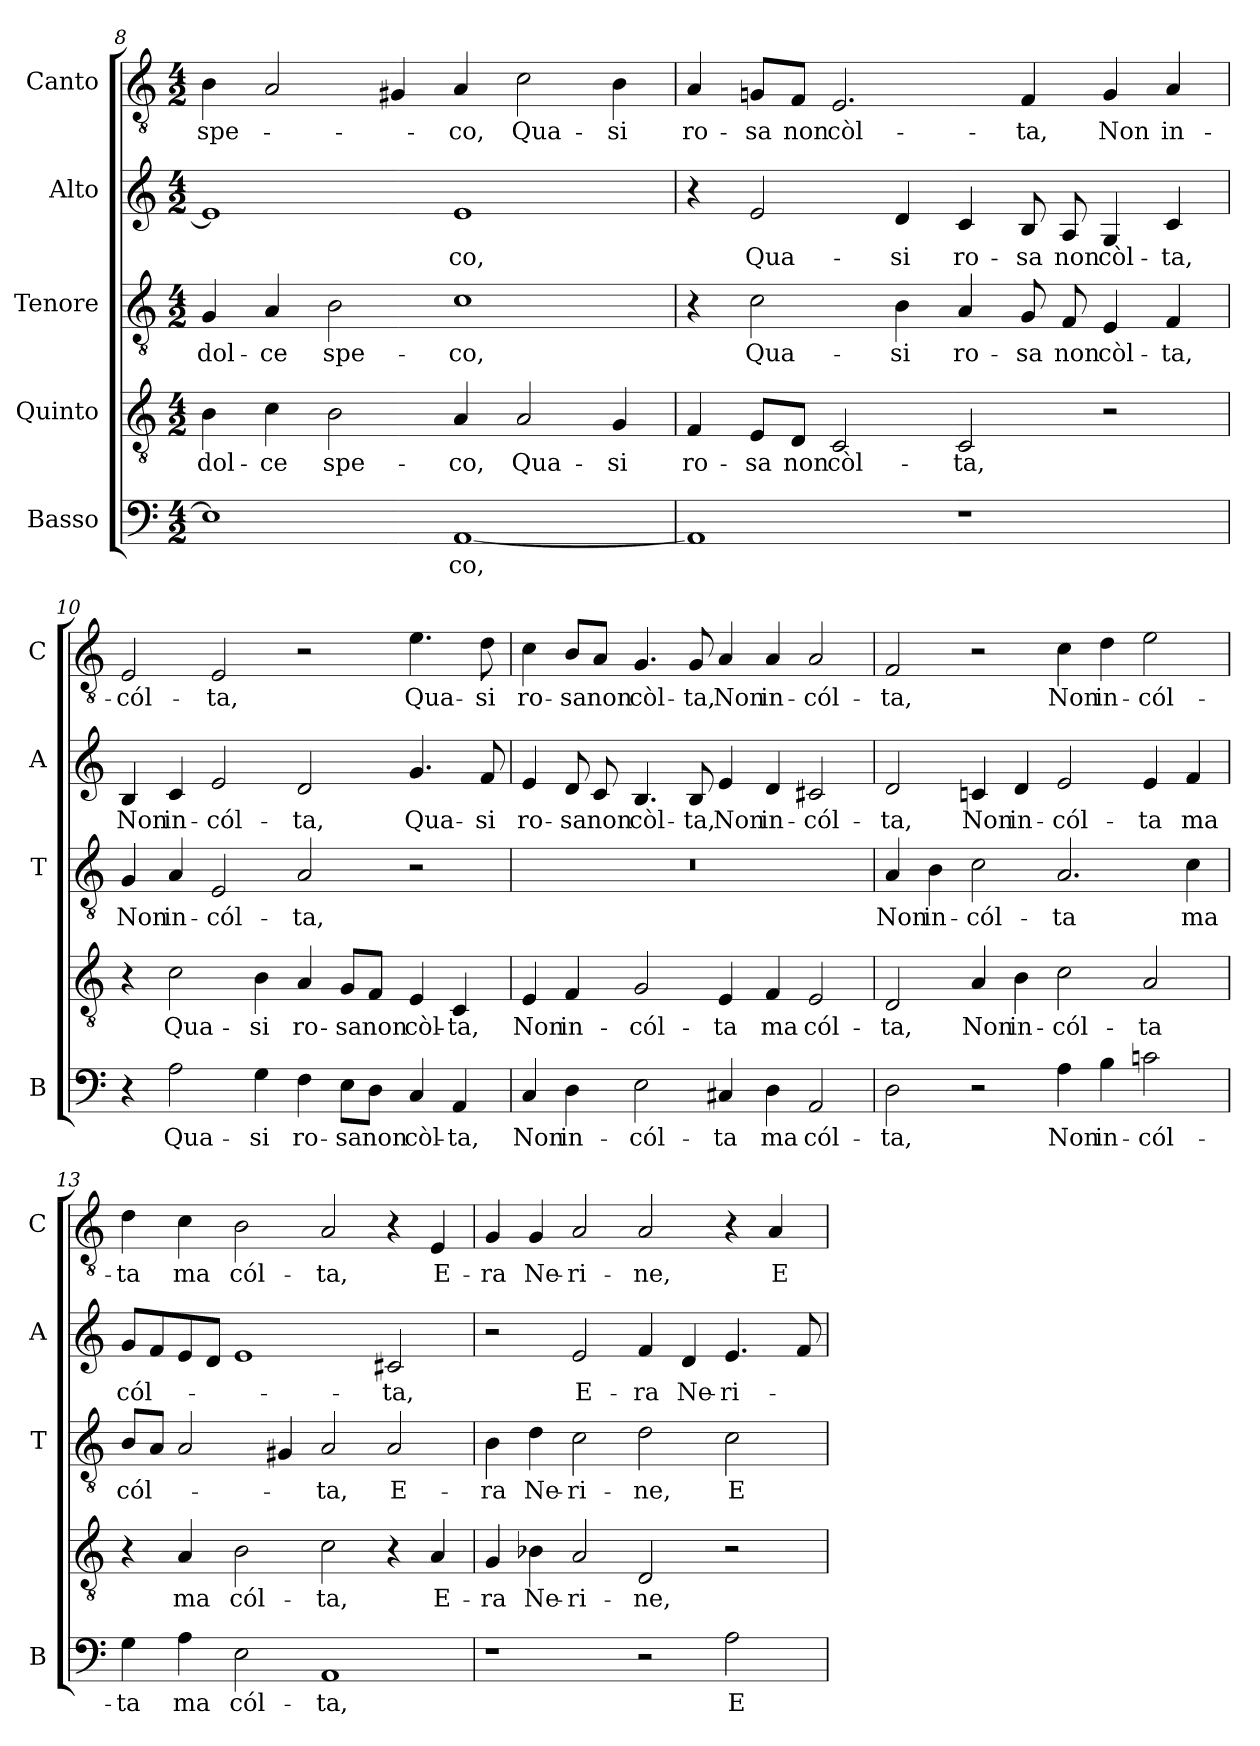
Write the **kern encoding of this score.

**kern	**text	**kern	**text	**kern	**text	**kern	**text	**kern	**text
*part5	*part5	*part4	*part4	*part3	*part3	*part2	*part2	*part1	*part1
*staff5	*staff5	*staff4	*staff4	*staff3	*staff3	*staff2	*staff2	*staff1	*staff1
*I"Basso	*	*I"Quinto	*	*I"Tenore	*	*I"Alto	*	*I"Canto	*
*I'B	*	*	*	*I'T	*	*I'A	*	*I'C	*
*clefF4	*	*clefGv2	*	*clefGv2	*	*clefG2	*	*clefGv2	*
*k[]	*	*k[]	*	*k[]	*	*k[]	*	*k[]	*
*C:	*	*C:	*	*C:	*	*C:	*	*C:	*
*M4/2	*	*M4/2	*	*M4/2	*	*M4/2	*	*M4/2	*
=8	=8	=8	=8	=8	=8	=8	=8	=8	=8
1E]	.	4B	dol-	4G	dol-	1e]	.	4B	spe-
.	.	4c	-ce	4A	-ce	.	.	2A	.
.	.	2B	spe-	2B	spe-	.	.	.	.
.	.	.	.	.	.	.	.	4G#X	.
[1AA	-co,	4A	-co,	1c	-co,	1e	-co,	4A	-co,
.	.	2A	Qua-	.	.	.	.	2c	Qua-
.	.	4G	-si	.	.	.	.	4B	-si
=9	=9	=9	=9	=9	=9	=9	=9	=9	=9
1AA]	.	4F	ro-	4r	.	4r	.	4A	ro-
.	.	8E/L	-sa	2c	Qua-	2e	Qua-	8Gn/L	-sa
.	.	8D/J	non	.	.	.	.	8F/J	non
.	.	2C	còl-	.	.	.	.	2.E	còl-
.	.	.	.	4B	-si	4d	-si	.	.
1r	.	2C	-ta,	4A	ro-	4c	ro-	.	.
.	.	.	.	8G	-sa	8B	-sa	4F	-ta,
.	.	.	.	8F	non	8A	non	.	.
.	.	2r	.	4E	còl-	4G	còl-	4G	Non
.	.	.	.	4F	-ta,	4c	-ta,	4A	in-
=10	=10	=10	=10	=10	=10	=10	=10	=10	=10
4r	.	4r	.	4G	Non	4B	Non	2E	-cól-
2A	Qua-	2c	Qua-	4A	in-	4c	in-	.	.
.	.	.	.	2E	-cól-	2e	-cól-	2E	-ta,
4G	-si	4B	-si	.	.	.	.	.	.
4F	ro-	4A	ro-	2A	-ta,	2d	-ta,	2r	.
8E\L	-sa	8G/L	-sa	.	.	.	.	.	.
8D\J	non	8F/J	non	.	.	.	.	.	.
4C	còl-	4E	còl-	2r	.	4.g	Qua-	4.e	Qua-
4AA	-ta,	4C	-ta,	.	.	.	.	.	.
.	.	.	.	.	.	8f	-si	8d	-si
=11	=11	=11	=11	=11	=11	=11	=11	=11	=11
4C	Non	4E	Non	0r	.	4e	ro-	4c	ro-
4D	in-	4F	in-	.	.	8d	-sa	8B/L	-sa
.	.	.	.	.	.	8c	non	8A/J	non
2E	-cól-	2G	-cól-	.	.	4.B	còl-	4.G	còl-
.	.	.	.	.	.	8B	-ta,	8G	-ta,
4C#X	-ta	4E	-ta	.	.	4e	Non	4A	Non
4D	ma	4F	ma	.	.	4d	in-	4A	in-
2AA	cól-	2E	cól-	.	.	2c#X	-cól-	2A	-cól-
=12	=12	=12	=12	=12	=12	=12	=12	=12	=12
2D	-ta,	2D	-ta,	4A	Non	2d	-ta,	2F	-ta,
.	.	.	.	4B	in-	.	.	.	.
2r	.	4A	Non	2c	-cól-	4cn	Non	2r	.
.	.	4B	in-	.	.	4d	in-	.	.
4A	Non	2c	-cól-	2.A	-ta	2e	-cól-	4c	Non
4B	in-	.	.	.	.	.	.	4d	in-
2cn	-cól-	2A	-ta	.	.	4e	-ta	2e	-cól-
.	.	.	.	4c	ma	4f	ma	.	.
=13	=13	=13	=13	=13	=13	=13	=13	=13	=13
4G	-ta	4r	.	8BL	cól-	8gL	cól-	4d	-ta
.	.	.	.	8AJ	.	8f	.	.	.
4A	ma	4A	ma	2A	.	8e	.	4c	ma
.	.	.	.	.	.	8dJ	.	.	.
2E	cól-	2B	cól-	.	.	1e	.	2B	cól-
.	.	.	.	4G#X	.	.	.	.	.
1AA	-ta,	2c	-ta,	2A	-ta,	.	.	2A	-ta,
.	.	4r	.	2A	E-	2c#X	-ta,	4r	.
.	.	4A	E-	.	.	.	.	4E	E-
=14	=14	=14	=14	=14	=14	=14	=14	=14	=14
1r	.	4G	-ra	4B	-ra	2r	.	4G	-ra
.	.	4B-X	Ne-	4d	Ne-	.	.	4G	Ne-
.	.	2A	-ri-	2c	-ri-	2e	E-	2A	-ri-
2r	.	2D	-ne,	2d	-ne,	4f	-ra	2A	-ne,
.	.	.	.	.	.	4d	Ne-	.	.
2A	E-	2r	.	2c	E-	4.e	-ri-	4r	.
.	.	.	.	.	.	.	.	4A	E-
.	.	.	.	.	.	8f	.	.	.
=	=	=	=	=	=	=	=	=	=
*-	*-	*-	*-	*-	*-	*-	*-	*-	*-
